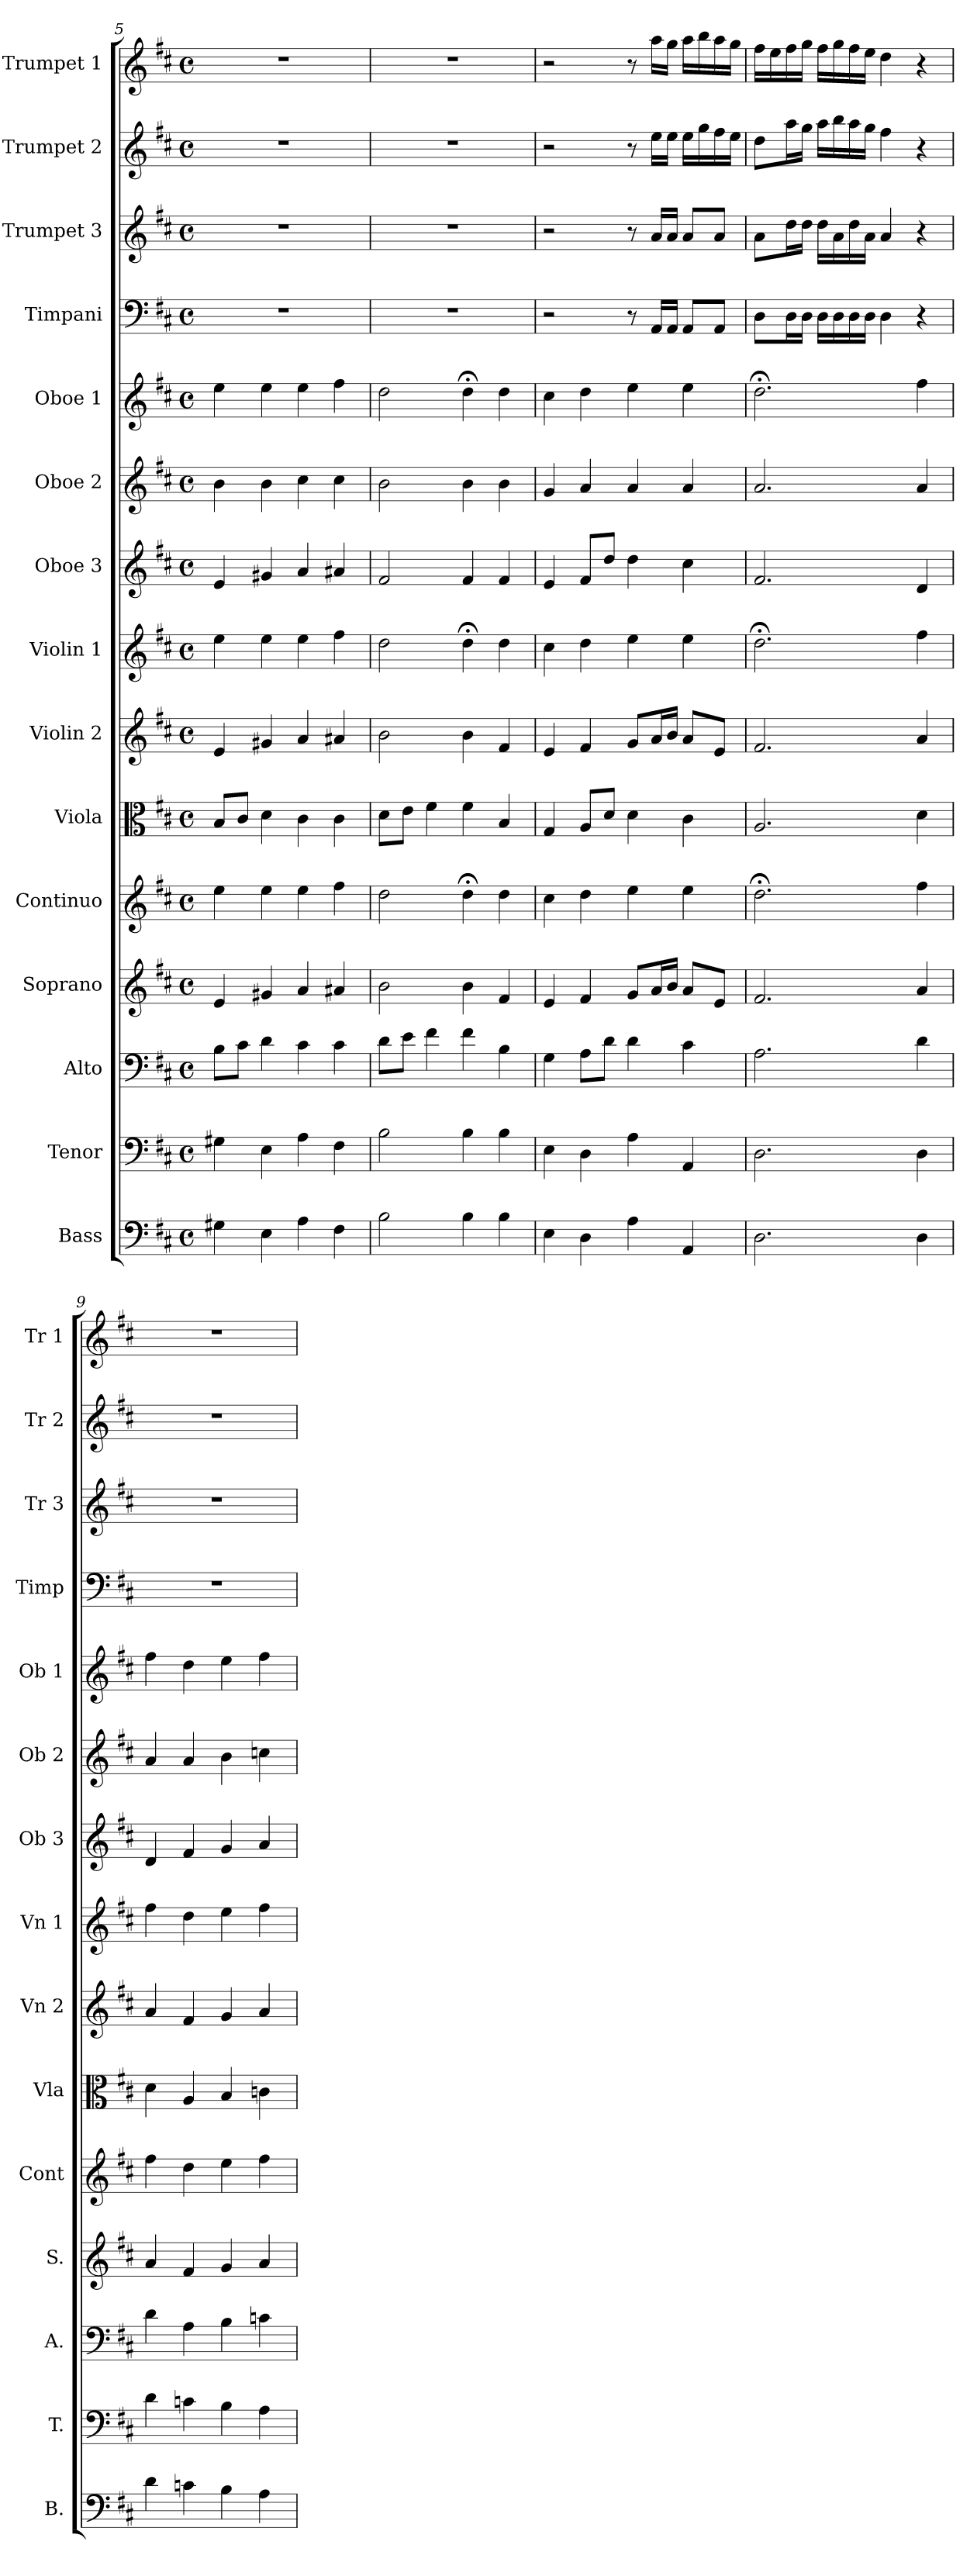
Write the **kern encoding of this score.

**kern	**kern	**kern	**kern	**kern	**kern	**kern	**kern	**kern	**kern	**kern	**kern	**kern	**kern	**kern
*part15	*part14	*part13	*part12	*part11	*part10	*part9	*part8	*part7	*part6	*part5	*part4	*part3	*part2	*part1
*staff15	*staff14	*staff13	*staff12	*staff11	*staff10	*staff9	*staff8	*staff7	*staff6	*staff5	*staff4	*staff3	*staff2	*staff1
*I"Bass	*I"Tenor	*I"Alto	*I"Soprano	*I"Continuo	*I"Viola	*I"Violin 2	*I"Violin 1	*I"Oboe 3	*I"Oboe 2	*I"Oboe 1	*I"Timpani	*I"Trumpet 3	*I"Trumpet 2	*I"Trumpet 1
*I'B.	*I'T.	*I'A.	*I'S.	*I'Cont	*I'Vla	*I'Vn 2	*I'Vn 1	*I'Ob 3	*I'Ob 2	*I'Ob 1	*I'Timp	*I'Tr 3	*I'Tr 2	*I'Tr 1
!!LO:PB:g=z
*clefF4	*clefF4	*clefF4	*clefG2	*clefG2	*clefC3	*clefG2	*clefG2	*clefG2	*clefG2	*clefG2	*clefF4	*clefG2	*clefG2	*clefG2
*	*	*	*	*	*	*	*	*	*	*	*	*ITrd1c2	*ITrd1c2	*ITrd1c2
*k[f#c#]	*k[f#c#]	*k[f#c#]	*k[f#c#]	*k[f#c#]	*k[f#c#]	*k[f#c#]	*k[f#c#]	*k[f#c#]	*k[f#c#]	*k[f#c#]	*k[f#c#]	*k[]	*k[]	*k[]
*D:	*D:	*D:	*D:	*D:	*D:	*D:	*D:	*D:	*D:	*D:	*D:	*C:	*C:	*C:
*M4/4	*M4/4	*M4/4	*M4/4	*M4/4	*M4/4	*M4/4	*M4/4	*M4/4	*M4/4	*M4/4	*M4/4	*M4/4	*M4/4	*M4/4
*met(c)	*met(c)	*met(c)	*met(c)	*met(c)	*met(c)	*met(c)	*met(c)	*met(c)	*met(c)	*met(c)	*met(c)	*met(c)	*met(c)	*met(c)
=5	=5	=5	=5	=5	=5	=5	=5	=5	=5	=5	=5	=5	=5	=5
4G#X\	4G#X\	8B\L	4e/	4ee\	8B/L	4e/	4ee\	4e/	4b\	4ee\	1r	1r	1r	1r
.	.	8c#\J	.	.	8c#/J	.	.	.	.	.	.	.	.	.
4E\	4E\	4d\	4g#X/	4ee\	4d\	4g#X/	4ee\	4g#X/	4b\	4ee\	.	.	.	.
4A\	4A\	4c#\	4a/	4ee\	4c#\	4a/	4ee\	4a/	4cc#\	4ee\	.	.	.	.
4F#\	4F#\	4c#\	4a#X/	4ff#\	4c#\	4a#X/	4ff#\	4a#X/	4cc#\	4ff#\	.	.	.	.
=6	=6	=6	=6	=6	=6	=6	=6	=6	=6	=6	=6	=6	=6	=6
2B\	2B\	8d\L	2b\	2dd\	8d\L	2b\	2dd\	2f#/	2b\	2dd\	1r	1r	1r	1r
.	.	8e\J	.	.	8e\J	.	.	.	.	.	.	.	.	.
.	.	4f#\	.	.	4f#\	.	.	.	.	.	.	.	.	.
4B\	4B\	4f#\	4b\	4dd;<\	4f#\	4b\	4dd;<\	4f#/	4b\	4dd;<\	.	.	.	.
4B\	4B\	4B\	4f#/	4dd\	4B/	4f#/	4dd\	4f#/	4b\	4dd\	.	.	.	.
=7	=7	=7	=7	=7	=7	=7	=7	=7	=7	=7	=7	=7	=7	=7
4E\	4E\	4G\	4e/	4cc#\	4G/	4e/	4cc#\	4e/	4g/	4cc#\	2r	2r	2r	2r
4D\	4D\	8A\L	4f#/	4dd\	8A/L	4f#/	4dd\	8f#/L	4a/	4dd\	.	.	.	.
.	.	8d\J	.	.	8d/J	.	.	8dd/J	.	.	.	.	.	.
4A\	4A\	4d\	8g/L	4ee\	4d\	8g/L	4ee\	4dd\	4a/	4ee\	8r	8r	8r	8r
.	.	.	16a/L	.	.	16a/L	.	.	.	.	16AA/LL	16g/LL	16dd\LL	16gg\LL
.	.	.	16b/JJ	.	.	16b/JJ	.	.	.	.	16AA/JJ	16g/JJ	16dd\JJ	16ff\JJ
4AA/	4AA/	4c#\	8a/L	4ee\	4c#\	8a/L	4ee\	4cc#\	4a/	4ee\	8AA/L	8g/L	16dd\LL	16gg\LL
.	.	.	.	.	.	.	.	.	.	.	.	.	16ff\	16aa\
.	.	.	8e/J	.	.	8e/J	.	.	.	.	8AA/J	8g/J	16ee\	16gg\
.	.	.	.	.	.	.	.	.	.	.	.	.	16dd\JJ	16ff\JJ
=8	=8	=8	=8	=8	=8	=8	=8	=8	=8	=8	=8	=8	=8	=8
2.D\	2.D\	2.A\	2.f#/	2.dd;<\	2.A/	2.f#/	2.dd;<\	2.f#/	2.a/	2.dd;<\	8D\L	8g\L	8cc\L	16ee\LL
.	.	.	.	.	.	.	.	.	.	.	.	.	.	16dd\
.	.	.	.	.	.	.	.	.	.	.	16D\L	16cc\L	16gg\L	16ee\
.	.	.	.	.	.	.	.	.	.	.	16D\JJ	16cc\JJ	16ff\JJ	16ff\JJ
.	.	.	.	.	.	.	.	.	.	.	16D\LL	16cc\LL	16gg\LL	16ee\LL
.	.	.	.	.	.	.	.	.	.	.	16D\	16g\	16aa\	16ff\
.	.	.	.	.	.	.	.	.	.	.	16D\	16cc\	16gg\	16ee\
.	.	.	.	.	.	.	.	.	.	.	16D\JJ	16g\JJ	16ff\JJ	16dd\JJ
.	.	.	.	.	.	.	.	.	.	.	4D\	4g/	4ee\	4cc\
4D\	4D\	4d\	4a/	4ff#\	4d\	4a/	4ff#\	4d/	4a/	4ff#\	4r	4r	4r	4r
=9	=9	=9	=9	=9	=9	=9	=9	=9	=9	=9	=9	=9	=9	=9
4d\	4d\	4d\	4a/	4ff#\	4d\	4a/	4ff#\	4d/	4a/	4ff#\	1r	1r	1r	1r
4cn\	4cn\	4A\	4f#/	4dd\	4A/	4f#/	4dd\	4f#/	4a/	4dd\	.	.	.	.
4B\	4B\	4B\	4g/	4ee\	4B/	4g/	4ee\	4g/	4b\	4ee\	.	.	.	.
4A\	4A\	4cn\	4a/	4ff#\	4cn\	4a/	4ff#\	4a/	4ccn\	4ff#\	.	.	.	.
=	=	=	=	=	=	=	=	=	=	=	=	=	=	=
*-	*-	*-	*-	*-	*-	*-	*-	*-	*-	*-	*-	*-	*-	*-
